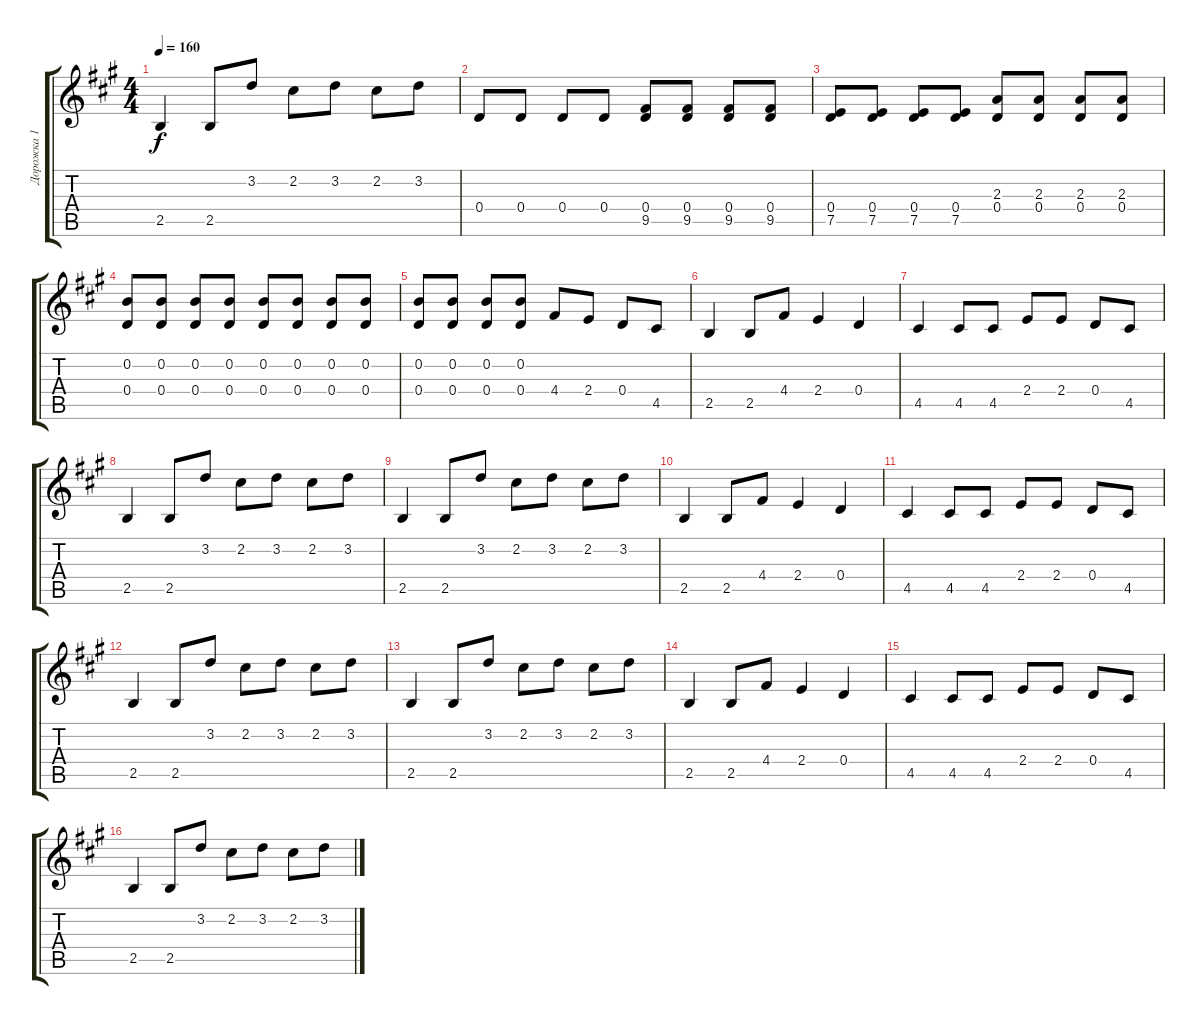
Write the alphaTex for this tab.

\track ("Дорожка 1" "Дорожка 1") {instrument acousticguitarsteel}
\staff {score tabs}
\tuning (E4 B3 G3 D3 A2 E2) {hide}
\ts (4 4)
\tempo 160
\clef g2
\ks a
2.5.4{dy f} 2.5.8 3.2.8 2.2.8 3.2.8 2.2.8 3.2.8 |
0.4.8 0.4.8 0.4.8 0.4.8 (0.4 9.5).8 (0.4 9.5).8 (0.4 9.5).8 (0.4 9.5).8 |
(0.4 7.5).8 (0.4 7.5).8 (0.4 7.5).8 (0.4 7.5).8 (2.3 0.4).8 (2.3 0.4).8 (2.3 0.4).8 (2.3 0.4).8 |
(0.2 0.4).8 (0.2 0.4).8 (0.2 0.4).8 (0.2 0.4).8 (0.2 0.4).8 (0.2 0.4).8 (0.2 0.4).8 (0.2 0.4).8 |
(0.2 0.4).8 (0.2 0.4).8 (0.2 0.4).8 (0.2 0.4).8 4.4.8 2.4.8 0.4.8 4.5.8 |
2.5.4 2.5.8 4.4.8 2.4.4 0.4.4 |
4.5.4 4.5.8 4.5.8 2.4.8 2.4.8 0.4.8 4.5.8 |
2.5.4 2.5.8 3.2.8 2.2.8 3.2.8 2.2.8 3.2.8 |
2.5.4 2.5.8 3.2.8 2.2.8 3.2.8 2.2.8 3.2.8 |
2.5.4 2.5.8 4.4.8 2.4.4 0.4.4 |
4.5.4 4.5.8 4.5.8 2.4.8 2.4.8 0.4.8 4.5.8 |
2.5.4 2.5.8 3.2.8 2.2.8 3.2.8 2.2.8 3.2.8 |
2.5.4 2.5.8 3.2.8 2.2.8 3.2.8 2.2.8 3.2.8 |
2.5.4 2.5.8 4.4.8 2.4.4 0.4.4 |
4.5.4 4.5.8 4.5.8 2.4.8 2.4.8 0.4.8 4.5.8 |
2.5.4 2.5.8 3.2.8 2.2.8 3.2.8 2.2.8 3.2.8
